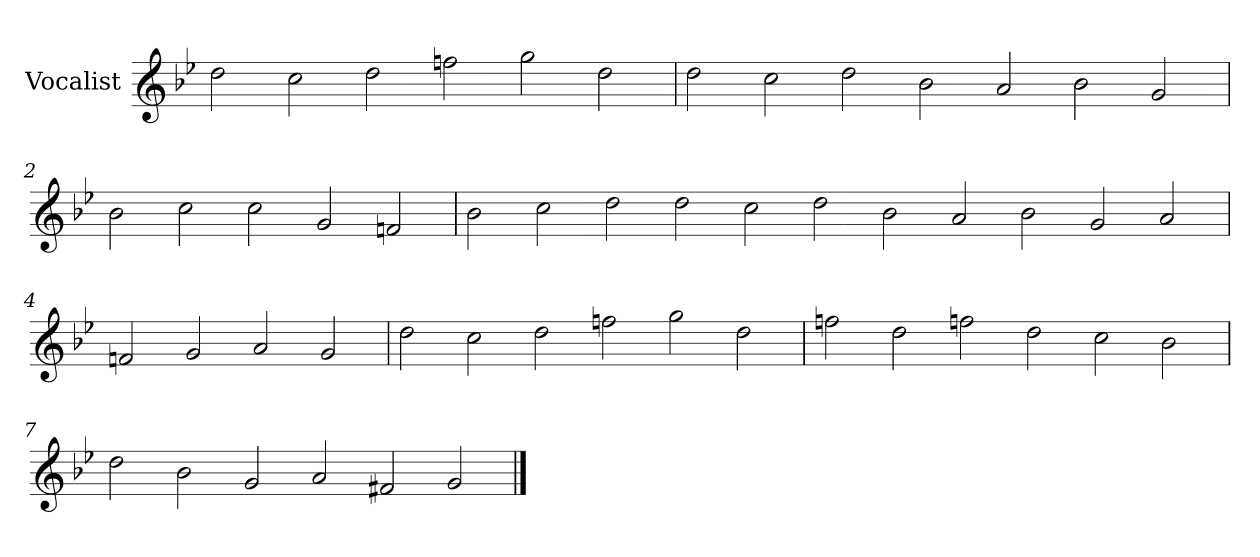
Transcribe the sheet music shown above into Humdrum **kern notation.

**kern
*part1
*staff1
*I"Vocalist
*k[b-e-]
*g:
=
2dd
2cc
2dd
2ffn
2gg
2dd
=1
2dd
2cc
2dd
2b-
2a
2b-
2g
=2
2b-
2cc
2cc
2g
2fn
=3
2b-
2cc
2dd
2dd
2cc
2dd
2b-
2a
2b-
2g
2a
=4
2fn
2g
2a
2g
=5
2dd
2cc
2dd
2ffn
2gg
2dd
=6
2ffn
2dd
2ffn
2dd
2cc
2b-
=7
2dd
2b-
2g
2a
2f#X
2g
==
*-
